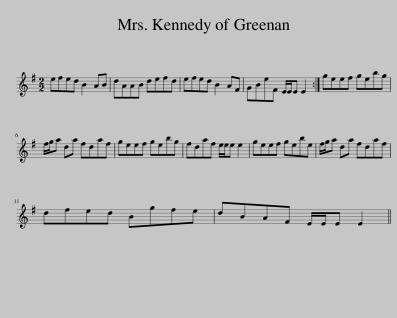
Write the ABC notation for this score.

X:1
L:1/8
M:2/2
I:linebreak $
K:Emin
V:1 treble
V:1
 efed B2 AB | dAAB defd | efed B2 AF | GBeF E/E/E E2 :| geef gebg |$ %5
 f/g/a da fdaf | geef gebg | fdaf e/e/e e2 | geef gebe | f/g/a da fdaf |$ %10
 dfed Bgfe | dBAF E/E/E E2 || %12
